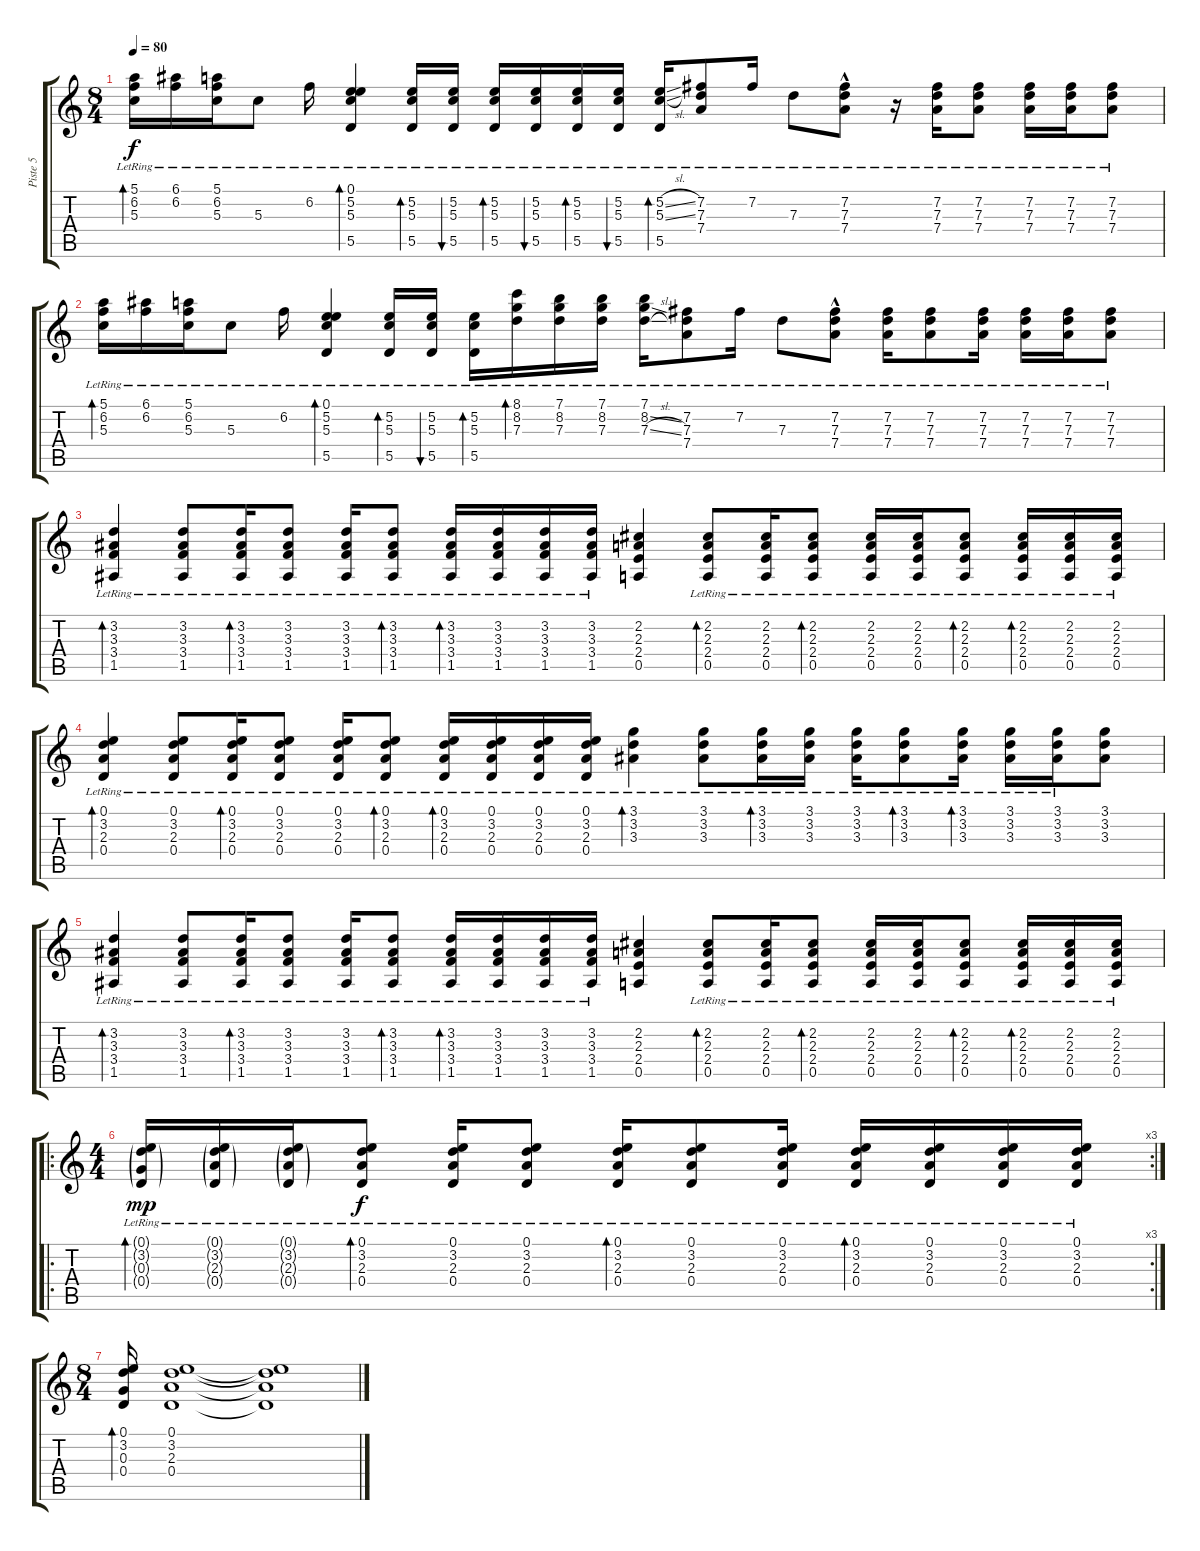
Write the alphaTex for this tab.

\track ("Piste 5" "Piste 5") {instrument acousticguitarsteel}
\staff {score tabs}
\tuning (E4 B3 G3 D3 A2 D2) {hide}
\ts (8 4)
\tempo 80
\clef g2
\ks c
(5.1{lr} 6.2{lr} 5.3{lr}).16{bd 480 dy f} (6.1{lr} 6.2{lr}).16 (5.1{lr} 6.2{lr} 5.3{lr}).16 5.3{lr}.8 6.2{lr}.16 (0.1{lr} 5.2{lr} 5.3{lr} 5.5{lr}).4{bd 240} (5.2{lr} 5.3{lr} 5.5{lr}).16{bd 240} (5.2{lr} 5.3{lr} 5.5{lr}).16{bu 240} (5.2{lr} 5.3{lr} 5.5{lr}).16{bd 240} (5.2{lr} 5.3{lr} 5.5{lr}).16{bu 240} (5.2{lr} 5.3{lr} 5.5{lr}).16{bd 240} (5.2{lr} 5.3{lr} 5.5{lr}).16{bu 240} (5.2{sl} 5.3{sl} 5.5{lr}).16{bd 240} (7.2{lr} 7.3{lr} 7.4{lr}).8 7.2{lr}.16 7.3{lr}.8 (7.2{hac lr} 7.3{hac lr} 7.4{hac lr}).8 r.16 (7.2{lr} 7.3{lr} 7.4{lr}).16 (7.2{lr} 7.3{lr} 7.4{lr}).8 (7.2{lr} 7.3{lr} 7.4{lr}).16 (7.2{lr} 7.3{lr} 7.4{lr}).16 (7.2{lr} 7.3{lr} 7.4{lr}).8 |
(5.1{lr} 6.2{lr} 5.3{lr}).16{bd 480} (6.1{lr} 6.2{lr}).16 (5.1{lr} 6.2{lr} 5.3{lr}).16 5.3{lr}.8 6.2{lr}.16 (0.1{lr} 5.2{lr} 5.3{lr} 5.5{lr}).4{bd 240} (5.2{lr} 5.3{lr} 5.5{lr}).16{bd 240} (5.2{lr} 5.3{lr} 5.5{lr}).16{bu 240} (5.2{lr} 5.3{lr} 5.5{lr}).16{bd 240} (8.1{lr} 8.2{lr} 7.3{lr}).16{bd 240} (7.1{lr} 8.2{lr} 7.3{lr}).16 (7.1{lr} 8.2{lr} 7.3{lr}).16 (7.1{lr} 8.2{ss} 7.3{sl}).16 (7.2{lr} 7.3{lr} 7.4{lr}).8 7.2{lr}.16 7.3{lr}.8 (7.2{hac lr} 7.3{hac lr} 7.4{lr}).8 (7.2{lr} 7.3{lr} 7.4{lr}).16 (7.2{lr} 7.3{lr} 7.4{lr}).8 (7.2{lr} 7.3{lr} 7.4{lr}).16 (7.2{lr} 7.3{lr} 7.4{lr}).16 (7.2{lr} 7.3{lr} 7.4{lr}).16 (7.2{lr} 7.3{lr} 7.4{lr}).8 |
(3.2{lr} 3.3{lr} 3.4{lr} 1.5{lr}).4{bd 120} (3.2{lr} 3.3{lr} 3.4{lr} 1.5{lr}).8 (3.2{lr} 3.3{lr} 3.4{lr} 1.5{lr}).16{bd 120} (3.2{lr} 3.3{lr} 3.4{lr} 1.5{lr}).8 (3.2{lr} 3.3{lr} 3.4{lr} 1.5{lr}).16 (3.2{lr} 3.3{lr} 3.4{lr} 1.5{lr}).8{bd 120} (3.2{lr} 3.3{lr} 3.4{lr} 1.5{lr}).16{bd 120} (3.2{lr} 3.3{lr} 3.4{lr} 1.5{lr}).16 (3.2{lr} 3.3{lr} 3.4{lr} 1.5{lr}).16 (3.2{lr} 3.3{lr} 3.4{lr} 1.5{lr}).16 (2.2 2.3 2.4 0.5).4 (2.2{lr} 2.3{lr} 2.4{lr} 0.5{lr}).8{bd 120} (2.2{lr} 2.3{lr} 2.4{lr} 0.5{lr}).16 (2.2{lr} 2.3{lr} 2.4{lr} 0.5{lr}).8{bd 120} (2.2{lr} 2.3{lr} 2.4{lr} 0.5{lr}).16 (2.2{lr} 2.3{lr} 2.4{lr} 0.5{lr}).16 (2.2{lr} 2.3{lr} 2.4{lr} 0.5{lr}).8{bd 120} (2.2{lr} 2.3{lr} 2.4{lr} 0.5{lr}).16{bd 120} (2.2{lr} 2.3{lr} 2.4{lr} 0.5{lr}).16 (2.2{lr} 2.3{lr} 2.4{lr} 0.5{lr}).16 |
(0.1 3.2{lr} 2.3{lr} 0.4{lr}).4{bd 120} (0.1 3.2{lr} 2.3{lr} 0.4{lr}).8 (0.1 3.2{lr} 2.3{lr} 0.4{lr}).16{bd 120} (0.1 3.2{lr} 2.3{lr} 0.4{lr}).8 (0.1 3.2{lr} 2.3{lr} 0.4{lr}).16 (0.1 3.2{lr} 2.3{lr} 0.4{lr}).8{bd 120} (0.1 3.2{lr} 2.3{lr} 0.4{lr}).16{bd 120} (0.1 3.2{lr} 2.3{lr} 0.4{lr}).16 (0.1 3.2{lr} 2.3{lr} 0.4{lr}).16 (0.1 3.2{lr} 2.3{lr} 0.4{lr}).16 (3.1 3.2{lr} 3.3{lr}).4{bd 120} (3.1 3.2{lr} 3.3{lr}).8 (3.1 3.2{lr} 3.3{lr}).16{bd 120} (3.1 3.2{lr} 3.3{lr}).16 (3.1 3.2{lr} 3.3{lr}).16 (3.1 3.2{lr} 3.3{lr}).8{bd 120} (3.1 3.2{lr} 3.3{lr}).16{bd 120} (3.1 3.2{lr} 3.3{lr}).16 (3.1 3.2{lr} 3.3{lr}).16 (3.1 3.2 3.3).8 |
(3.2{lr} 3.3{lr} 3.4{lr} 1.5{lr}).4{bd 120} (3.2{lr} 3.3{lr} 3.4{lr} 1.5{lr}).8 (3.2{lr} 3.3{lr} 3.4{lr} 1.5{lr}).16{bd 120} (3.2{lr} 3.3{lr} 3.4{lr} 1.5{lr}).8 (3.2{lr} 3.3{lr} 3.4{lr} 1.5{lr}).16 (3.2{lr} 3.3{lr} 3.4{lr} 1.5{lr}).8{bd 120} (3.2{lr} 3.3{lr} 3.4{lr} 1.5{lr}).16{bd 120} (3.2{lr} 3.3{lr} 3.4{lr} 1.5{lr}).16 (3.2{lr} 3.3{lr} 3.4{lr} 1.5{lr}).16 (3.2{lr} 3.3{lr} 3.4{lr} 1.5{lr}).16 (2.2 2.3 2.4 0.5).4 (2.2{lr} 2.3{lr} 2.4{lr} 0.5{lr}).8{bd 120} (2.2{lr} 2.3{lr} 2.4{lr} 0.5{lr}).16 (2.2{lr} 2.3{lr} 2.4{lr} 0.5{lr}).8{bd 120} (2.2{lr} 2.3{lr} 2.4{lr} 0.5{lr}).16 (2.2{lr} 2.3{lr} 2.4{lr} 0.5{lr}).16 (2.2{lr} 2.3{lr} 2.4{lr} 0.5{lr}).8{bd 120} (2.2{lr} 2.3{lr} 2.4{lr} 0.5{lr}).16{bd 120} (2.2{lr} 2.3{lr} 2.4{lr} 0.5{lr}).16 (2.2{lr} 2.3{lr} 2.4{lr} 0.5{lr}).16 |
\ro
\rc 3
\ts (4 4)
(0.1{g lr} 3.2{g lr} 0.3{g lr} 0.4{g lr}).16{bd 120 dy mp} (0.1{g lr} 3.2{g lr} 2.3{g lr} 0.4{g lr}).16 (0.1{g lr} 3.2{g lr} 2.3{g lr} 0.4{g lr}).16 (0.1{lr} 3.2{lr} 2.3{lr} 0.4{lr}).8{bd 120 dy f} (0.1{lr} 3.2{lr} 2.3{lr} 0.4{lr}).16 (0.1{lr} 3.2{lr} 2.3{lr} 0.4{lr}).8 (0.1{lr} 3.2{lr} 2.3{lr} 0.4{lr}).16{bd 120} (0.1{lr} 3.2{lr} 2.3{lr} 0.4{lr}).8 (0.1{lr} 3.2{lr} 2.3{lr} 0.4{lr}).16 (0.1{lr} 3.2{lr} 2.3{lr} 0.4{lr}).16{bd 120} (0.1{lr} 3.2{lr} 2.3{lr} 0.4{lr}).16 (0.1{lr} 3.2{lr} 2.3{lr} 0.4{lr}).16 (0.1{lr} 3.2{lr} 2.3{lr} 0.4{lr}).16 |
\ts (8 4)
(0.1 3.2 0.3 0.4).16{bd 120} (0.1 3.2 2.3 0.4).1 (0.1{t} 3.2{t} 2.3{t} 0.4{t}).1
